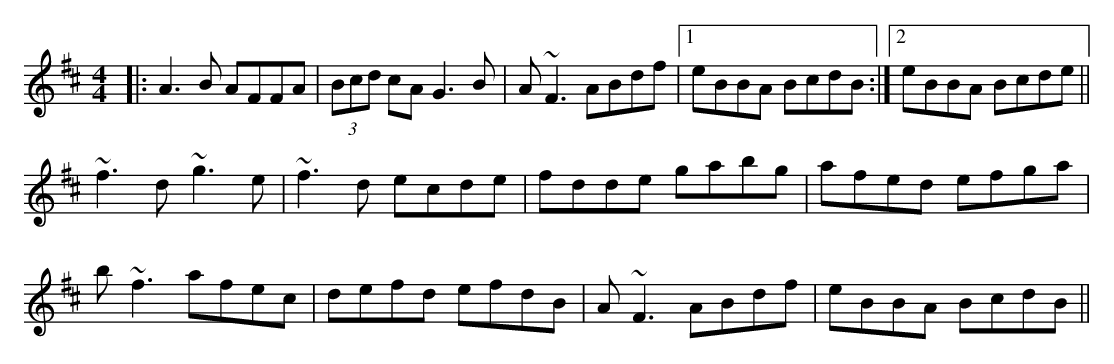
X:1
M:4/4
K:D
|:A3B AFFA|(3Bcd cA G3B|A~F3 ABdf|1 eBBA BcdB:|2 eBBA Bcde||
~f3d ~g3e|~f3d ecde|fdde gabg|afed efga|
b~f3 afec|defd efdB|A~F3 ABdf|eBBA BcdB||
